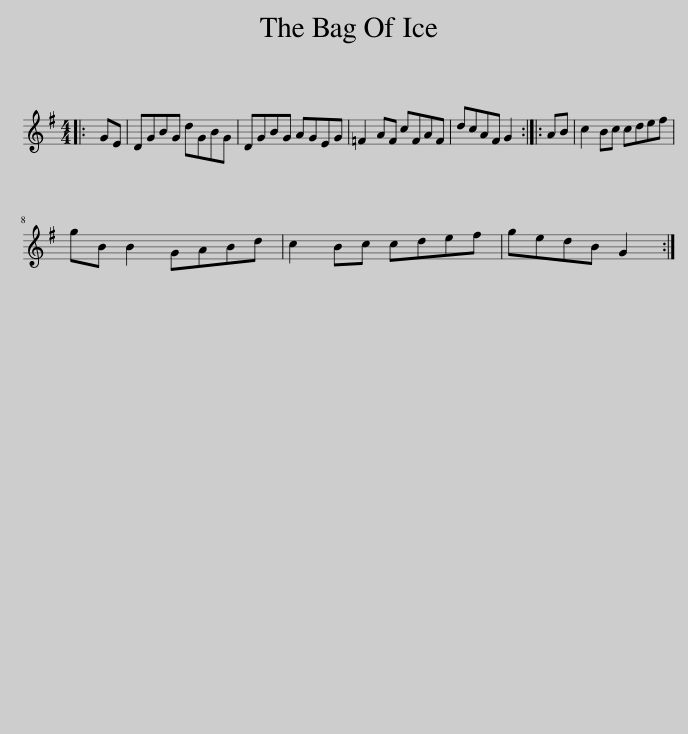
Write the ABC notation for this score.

X:1
L:1/8
M:4/4
I:linebreak $
K:G
V:1 treble
V:1
|: GE | DGBG dGBG | DGBG AGEG | =F2 AF cFAF | dcAF G2 :: %5
 AB | c2 Bc cdef |$ gB B2 GABd | c2 Bc cdef | gedB G2 :| %10
